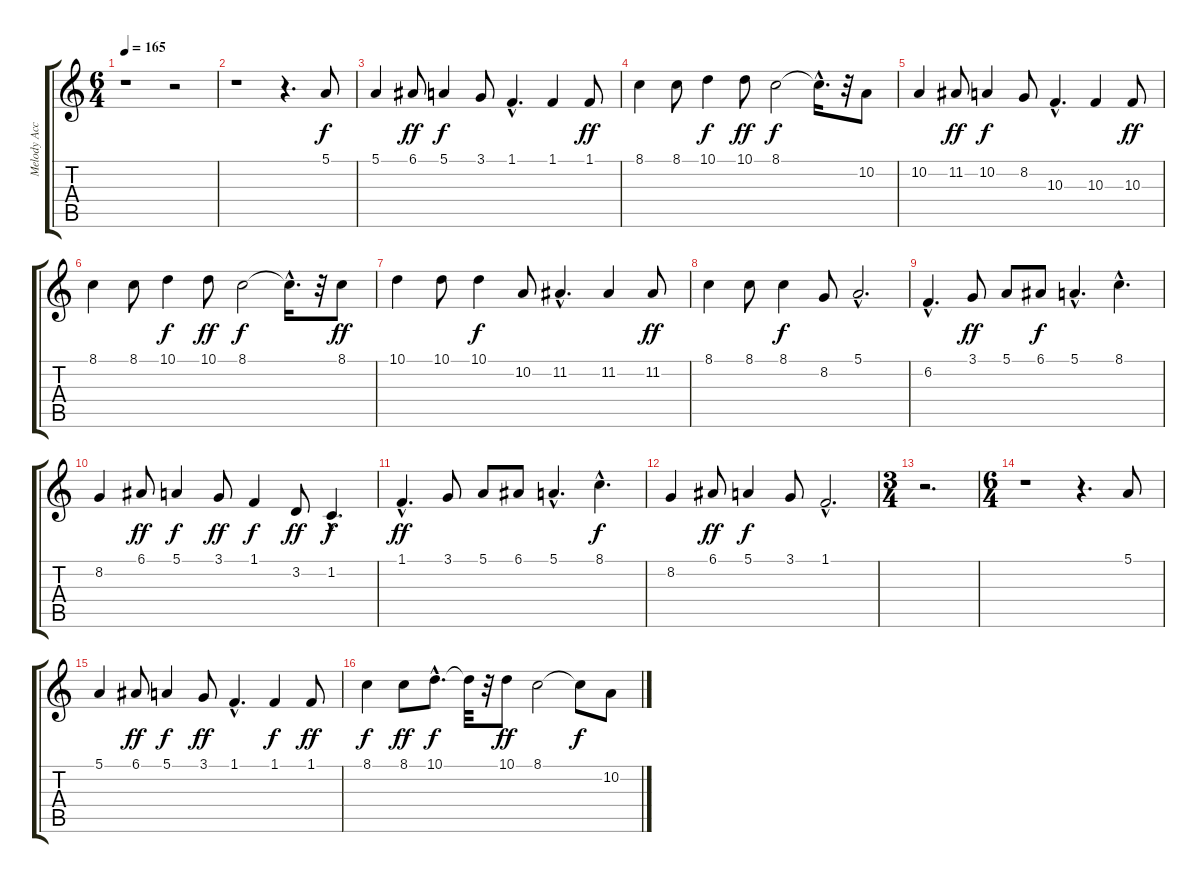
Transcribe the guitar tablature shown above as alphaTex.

\track ("Melody Acc" "Melody Acc") {instrument tangoaccordion}
\staff {score tabs}
\tuning (E4 B3 G3 D3 A2 E2) {hide}
\ts (6 4)
\tempo 165
\clef g2
\ks c
r.1{dy f instrument tangoaccordion} r.2 |
r.1 r.4{d} 5.1.8{volume 16} |
5.1.4 6.1.8{dy ff} 5.1.4{dy f} 3.1.8 1.1{hac}.4{d} 1.1.4 1.1.8{dy ff} |
8.1.4 8.1.8 10.1.4{dy f} 10.1.8{dy ff} 8.1.2{dy f} 8.1{hac t}.16{d} r.32 10.2.8 |
10.2.4 11.2.8{dy ff} 10.2.4{dy f} 8.2.8 10.3{hac}.4{d} 10.3.4 10.3.8{dy ff} |
8.1.4 8.1.8 10.1.4{dy f} 10.1.8{dy ff} 8.1.2{dy f} 8.1{hac t}.16{d} r.32 8.1.8{dy ff} |
10.1.4 10.1.8 10.1.4{dy f} 10.2.8 11.2{hac}.4{d} 11.2.4 11.2.8{dy ff} |
8.1.4 8.1.8 8.1.4{dy f} 8.2.8 5.1{hac}.2{d} |
6.2{hac}.4{d} 3.1.8{dy ff} 5.1.8 6.1.8{dy f} 5.1{hac}.4{d} 8.1{hac}.4{d} |
8.2.4 6.1.8{dy ff} 5.1.4{dy f} 3.1.8{dy ff} 1.1.4{dy f} 3.2.8{dy ff} 1.2{hac}.4{d dy f} |
1.1{hac}.4{d dy ff} 3.1.8 5.1.8 6.1.8 5.1{hac}.4{d} 8.1{hac}.4{d dy f} |
8.2.4 6.1.8{dy ff} 5.1.4{dy f} 3.1.8 1.1{hac}.2{d} |
\ts (3 4)
r.2{d} |
\ts (6 4)
r.1 r.4{d} 5.1.8{volume 16} |
5.1.4 6.1.8{dy ff} 5.1.4{dy f} 3.1.8{dy ff} 1.1{hac}.4{d} 1.1.4{dy f} 1.1.8{dy ff} |
8.1.4{dy f} 8.1.8{dy ff} 10.1{hac}.8{d dy f} 10.1{t}.32 r.32 10.1.8{dy ff} 8.1.2 8.1{t}.8{dy f} 10.2.8
